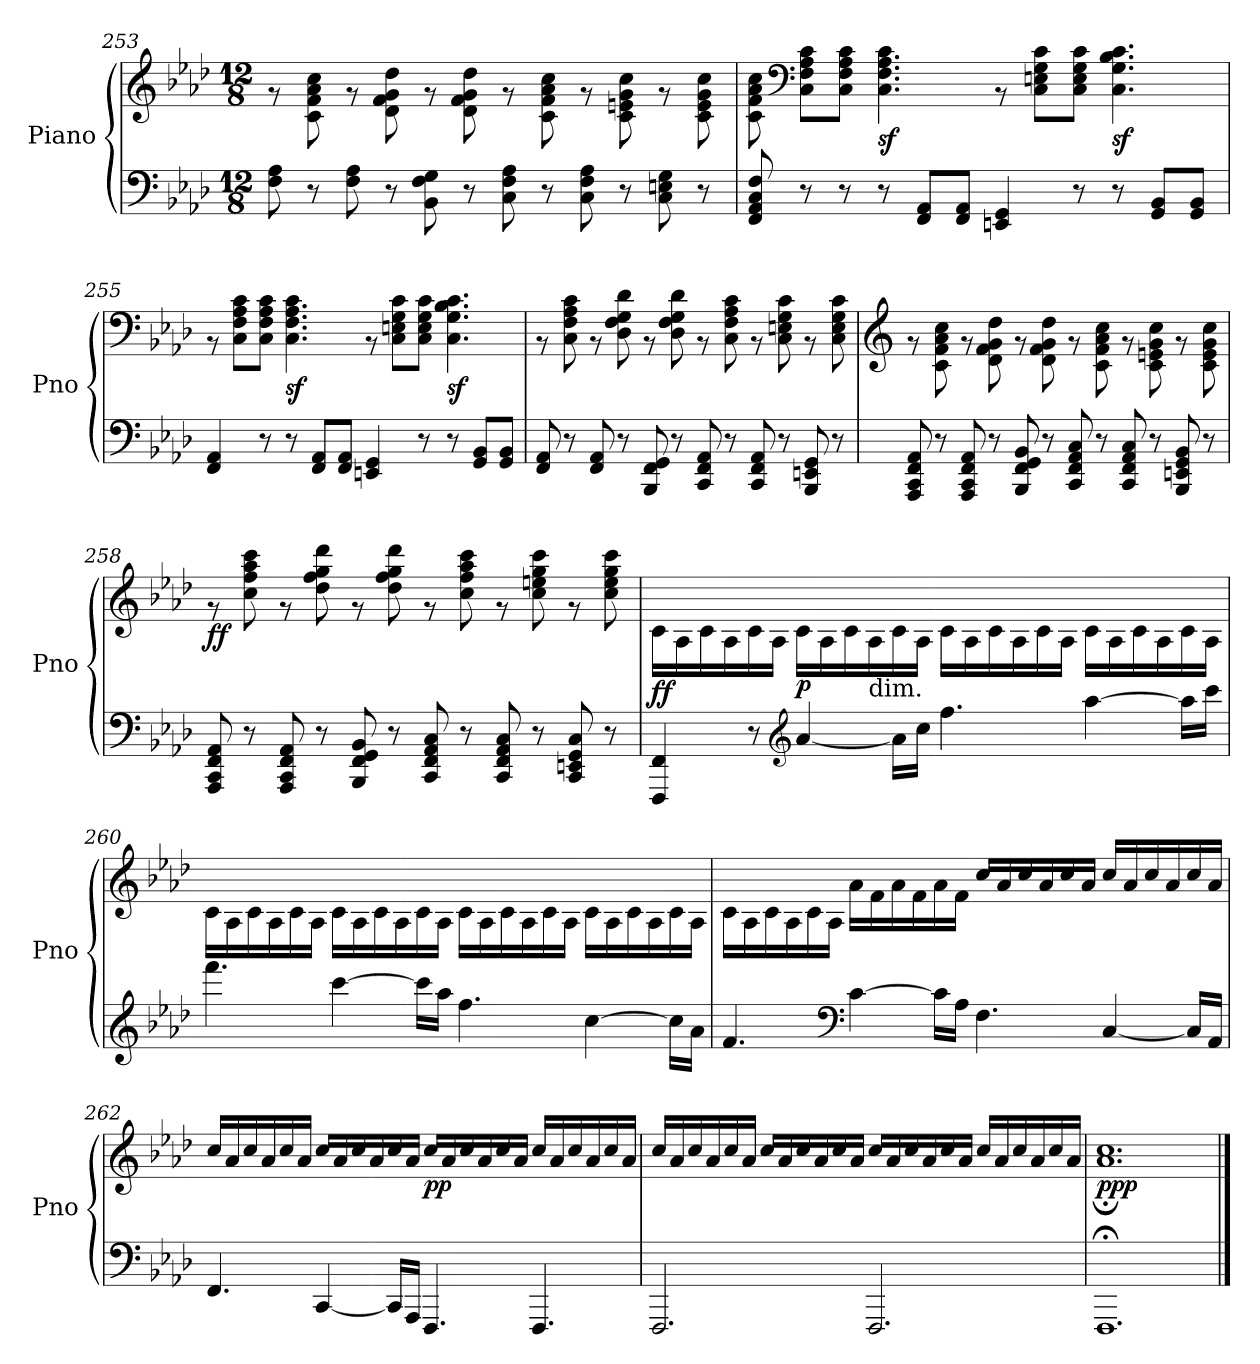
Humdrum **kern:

**kern	**kern	**dynam
*part1	*part1	*part1
*staff2	*staff1	*staff1/2
*I"Piano	*	*
*I'Pno	*	*
!!LO:LB:g=z
*clefF4	*clefG2	*
*k[b-e-a-d-]	*k[b-e-a-d-]	*
*M12/8	*M12/8	*
=253	=253	=253
*	*^	*
8F\ 8A-\	1.ryy	8r	.
8r	.	8c\ 8f\ 8a-\ 8cc\	.
8F\ 8A-\	.	8r	.
8r	.	8d-\ 8f\ 8g\ 8dd-\	.
8BB-\ 8F\ 8G\	.	8r	.
8r	.	8d-\ 8f\ 8g\ 8dd-\	.
8C\ 8F\ 8A-\	.	8r	.
8r	.	8c\ 8f\ 8a-\ 8cc\	.
8C\ 8F\ 8A-\	.	8r	.
8r	.	8c\ 8en\ 8g\ 8cc\	.
8C\ 8En\ 8G\	.	8r	.
8r	.	8c\ 8e\ 8g\ 8cc\	.
=254	=254	=254	=254
8FF/ 8AA-/ 8C/ 8F/	1.ryy	8c\ 8f\ 8a-\ 8cc\	.
*	*clefF4	*	*
8r	.	8C\ 8F\ 8A-\ 8c\L	.
8r	.	8C\ 8F\ 8A-\ 8c\J	.
!	!	!	!LO:DY:b
8r	.	4.C\ 4.F\ 4.A-\ 4.c\	sf
8FF/ 8AA-/L	.	.	.
8FF/ 8AA-/J	.	.	.
4EEn/ 4GG/	.	8r	.
.	.	8C\ 8En\ 8G\ 8c\L	.
8r	.	8C\ 8E\ 8G\ 8c\J	.
!	!	!	!LO:DY:b
8r	.	4.C\ 4.G\ 4.B-\ 4.c\	sf
8GG/ 8BB-/L	.	.	.
8GG/ 8BB-/J	.	.	.
!!LO:LB:g=z	!!
=255	=255	=255	=255
4FF/ 4AA-/	1.ryy	8r	.
.	.	8C\ 8F\ 8A-\ 8c\L	.
8r	.	8C\ 8F\ 8A-\ 8c\J	.
!	!	!	!LO:DY:b
8r	.	4.C\ 4.F\ 4.A-\ 4.c\	sf
8FF/ 8AA-/L	.	.	.
8FF/ 8AA-/J	.	.	.
4EEn/ 4GG/	.	8r	.
.	.	8C\ 8En\ 8G\ 8c\L	.
8r	.	8C\ 8E\ 8G\ 8c\J	.
!	!	!	!LO:DY:b
8r	.	4.C\ 4.G\ 4.B-\ 4.c\	sf
8GG/ 8BB-/L	.	.	.
8GG/ 8BB-/J	.	.	.
=256	=256	=256	=256
8FF/ 8AA-/	1.ryy	8r	.
8r	.	8C\ 8F\ 8A-\ 8c\	.
8FF/ 8AA-/	.	8r	.
8r	.	8D-\ 8F\ 8G\ 8d-\	.
8BBB-/ 8FF/ 8GG/	.	8r	.
8r	.	8D-\ 8F\ 8G\ 8d-\	.
8CC/ 8FF/ 8AA-/	.	8r	.
8r	.	8C\ 8F\ 8A-\ 8c\	.
8CC/ 8FF/ 8AA-/	.	8r	.
8r	.	8C\ 8En\ 8G\ 8c\	.
8BBB-/ 8EEn/ 8GG/	.	8r	.
8r	.	8C\ 8E\ 8G\ 8c\	.
!!LO:LB:g=z	!!
=257	=257	=257	=257
*	*clefG2	*	*
8AAA-/ 8CC/ 8FF/ 8AA-/	1.ryy	8r	.
8r	.	8c\ 8f\ 8a-\ 8cc\	.
8AAA-/ 8CC/ 8FF/ 8AA-/	.	8r	.
8r	.	8d-\ 8f\ 8g\ 8dd-\	.
8BBB-/ 8FF/ 8GG/ 8BB-/	.	8r	.
8r	.	8d-\ 8f\ 8g\ 8dd-\	.
8CC/ 8FF/ 8AA-/ 8C/	.	8r	.
8r	.	8c\ 8f\ 8a-\ 8cc\	.
8CC/ 8FF/ 8AA-/ 8C/	.	8r	.
8r	.	8c\ 8en\ 8g\ 8cc\	.
8BBB-/ 8EEn/ 8GG/ 8BB-/	.	8r	.
8r	.	8c\ 8e\ 8g\ 8cc\	.
=258	=258	=258	=258
!	!	!	!LO:DY:b
8AAA-/ 8CC/ 8FF/ 8AA-/	1.ryy	8r	ff
8r	.	8cc\ 8ff\ 8aa-\ 8ccc\	.
8AAA-/ 8CC/ 8FF/ 8AA-/	.	8r	.
8r	.	8dd-\ 8ff\ 8gg\ 8ddd-\	.
8BBB-/ 8FF/ 8GG/ 8BB-/	.	8r	.
8r	.	8dd-\ 8ff\ 8gg\ 8ddd-\	.
8CC/ 8FF/ 8AA-/ 8C/	.	8r	.
8r	.	8cc\ 8ff\ 8aa-\ 8ccc\	.
8CC/ 8FF/ 8AA-/ 8C/	.	8r	.
8r	.	8cc\ 8een\ 8gg\ 8ccc\	.
8CC/ 8EEn/ 8GG/ 8C/	.	8r	.
8r	.	8cc\ 8ee\ 8gg\ 8ccc\	.
!!LO:PB:g=z	!!
=259	=259	=259	=259
!	!	!	!LO:DY:b
4FFF/ 4FF/	1.ryy	16c\LL	ff
.	.	16A-\	.
.	.	16c\	.
.	.	16A-\	.
8r	.	16c\	.
.	.	16A-\JJ	.
*clefG2	*	*	*
!	!	!	!LO:DY:b
[4a-/	.	16c\LL	p
.	.	16A-\	.
.	.	16c\	.
!	!	!LO:TX:b:t=dim.	!
.	.	16A-\	.
16a-\LL]	.	16c\	.
16cc\JJ	.	16A-\JJ	.
4.ff\	.	16c\LL	.
.	.	16A-\	.
.	.	16c\	.
.	.	16A-\	.
.	.	16c\	.
.	.	16A-\JJ	.
[4aa-\	.	16c\LL	.
.	.	16A-\	.
.	.	16c\	.
.	.	16A-\	.
16aa-\LL]	.	16c\	.
16ccc\JJ	.	16A-\JJ	.
!!LO:LB:g=z	!!
=260	=260	=260	=260
4.fff\	1.ryy	16c\LL	.
.	.	16A-\	.
.	.	16c\	.
.	.	16A-\	.
.	.	16c\	.
.	.	16A-\JJ	.
[4ccc\	.	16c\LL	.
.	.	16A-\	.
.	.	16c\	.
.	.	16A-\	.
16ccc\LL]	.	16c\	.
16aa-\JJ	.	16A-\JJ	.
4.ff\	.	16c\LL	.
.	.	16A-\	.
.	.	16c\	.
.	.	16A-\	.
.	.	16c\	.
.	.	16A-\JJ	.
[4cc\	.	16c\LL	.
.	.	16A-\	.
.	.	16c\	.
.	.	16A-\	.
16cc\LL]	.	16c\	.
16a-\JJ	.	16A-\JJ	.
!!LO:LB:g=z	!!
=261	=261	=261	=261
4.f/	1.ryy	16c\LL	.
.	.	16A-\	.
.	.	16c\	.
.	.	16A-\	.
.	.	16c\	.
.	.	16A-\JJ	.
*clefF4	*	*	*
[4c\	.	16a-\LL	.
.	.	16f\	.
.	.	16a-\	.
.	.	16f\	.
16c\LL]	.	16a-\	.
16A-\JJ	.	16f\JJ	.
4.F\	.	16cc/LL	.
.	.	16a-/	.
.	.	16cc/	.
.	.	16a-/	.
.	.	16cc/	.
.	.	16a-/JJ	.
[4C/	.	16cc/LL	.
.	.	16a-/	.
.	.	16cc/	.
.	.	16a-/	.
16C/LL]	.	16cc/	.
16AA-/JJ	.	16a-/JJ	.
!!LO:LB:g=z	!!
=262	=262	=262	=262
4.FF/	1.ryy	16cc/LL	.
.	.	16a-/	.
.	.	16cc/	.
.	.	16a-/	.
.	.	16cc/	.
.	.	16a-/JJ	.
[4CC/	.	16cc/LL	.
.	.	16a-/	.
.	.	16cc/	.
.	.	16a-/	.
16CC/LL]	.	16cc/	.
16AAA-/JJ	.	16a-/JJ	.
!	!	!	!LO:DY:b
4.FFF/	.	16cc/LL	pp
.	.	16a-/	.
.	.	16cc/	.
.	.	16a-/	.
.	.	16cc/	.
.	.	16a-/JJ	.
4.FFF/	.	16cc/LL	.
.	.	16a-/	.
.	.	16cc/	.
.	.	16a-/	.
.	.	16cc/	.
.	.	16a-/JJ	.
!!LO:LB:g=z	!!
=263	=263	=263	=263
2.FFF/	1.ryy	16cc/LL	.
.	.	16a-/	.
.	.	16cc/	.
.	.	16a-/	.
.	.	16cc/	.
.	.	16a-/JJ	.
.	.	16cc/LL	.
.	.	16a-/	.
.	.	16cc/	.
.	.	16a-/	.
.	.	16cc/	.
.	.	16a-/JJ	.
2.FFF/	.	16cc/LL	.
.	.	16a-/	.
.	.	16cc/	.
.	.	16a-/	.
.	.	16cc/	.
.	.	16a-/JJ	.
.	.	16cc/LL	.
.	.	16a-/	.
.	.	16cc/	.
.	.	16a-/	.
.	.	16cc/	.
.	.	16a-/JJ	.
=264	=264	=264	=264
!	!	!	!LO:DY:b
1.FFF;	1.ryy	1.a-; 1.cc;	ppp
*	*v	*v	*
==	==	==
*-	*-	*-
